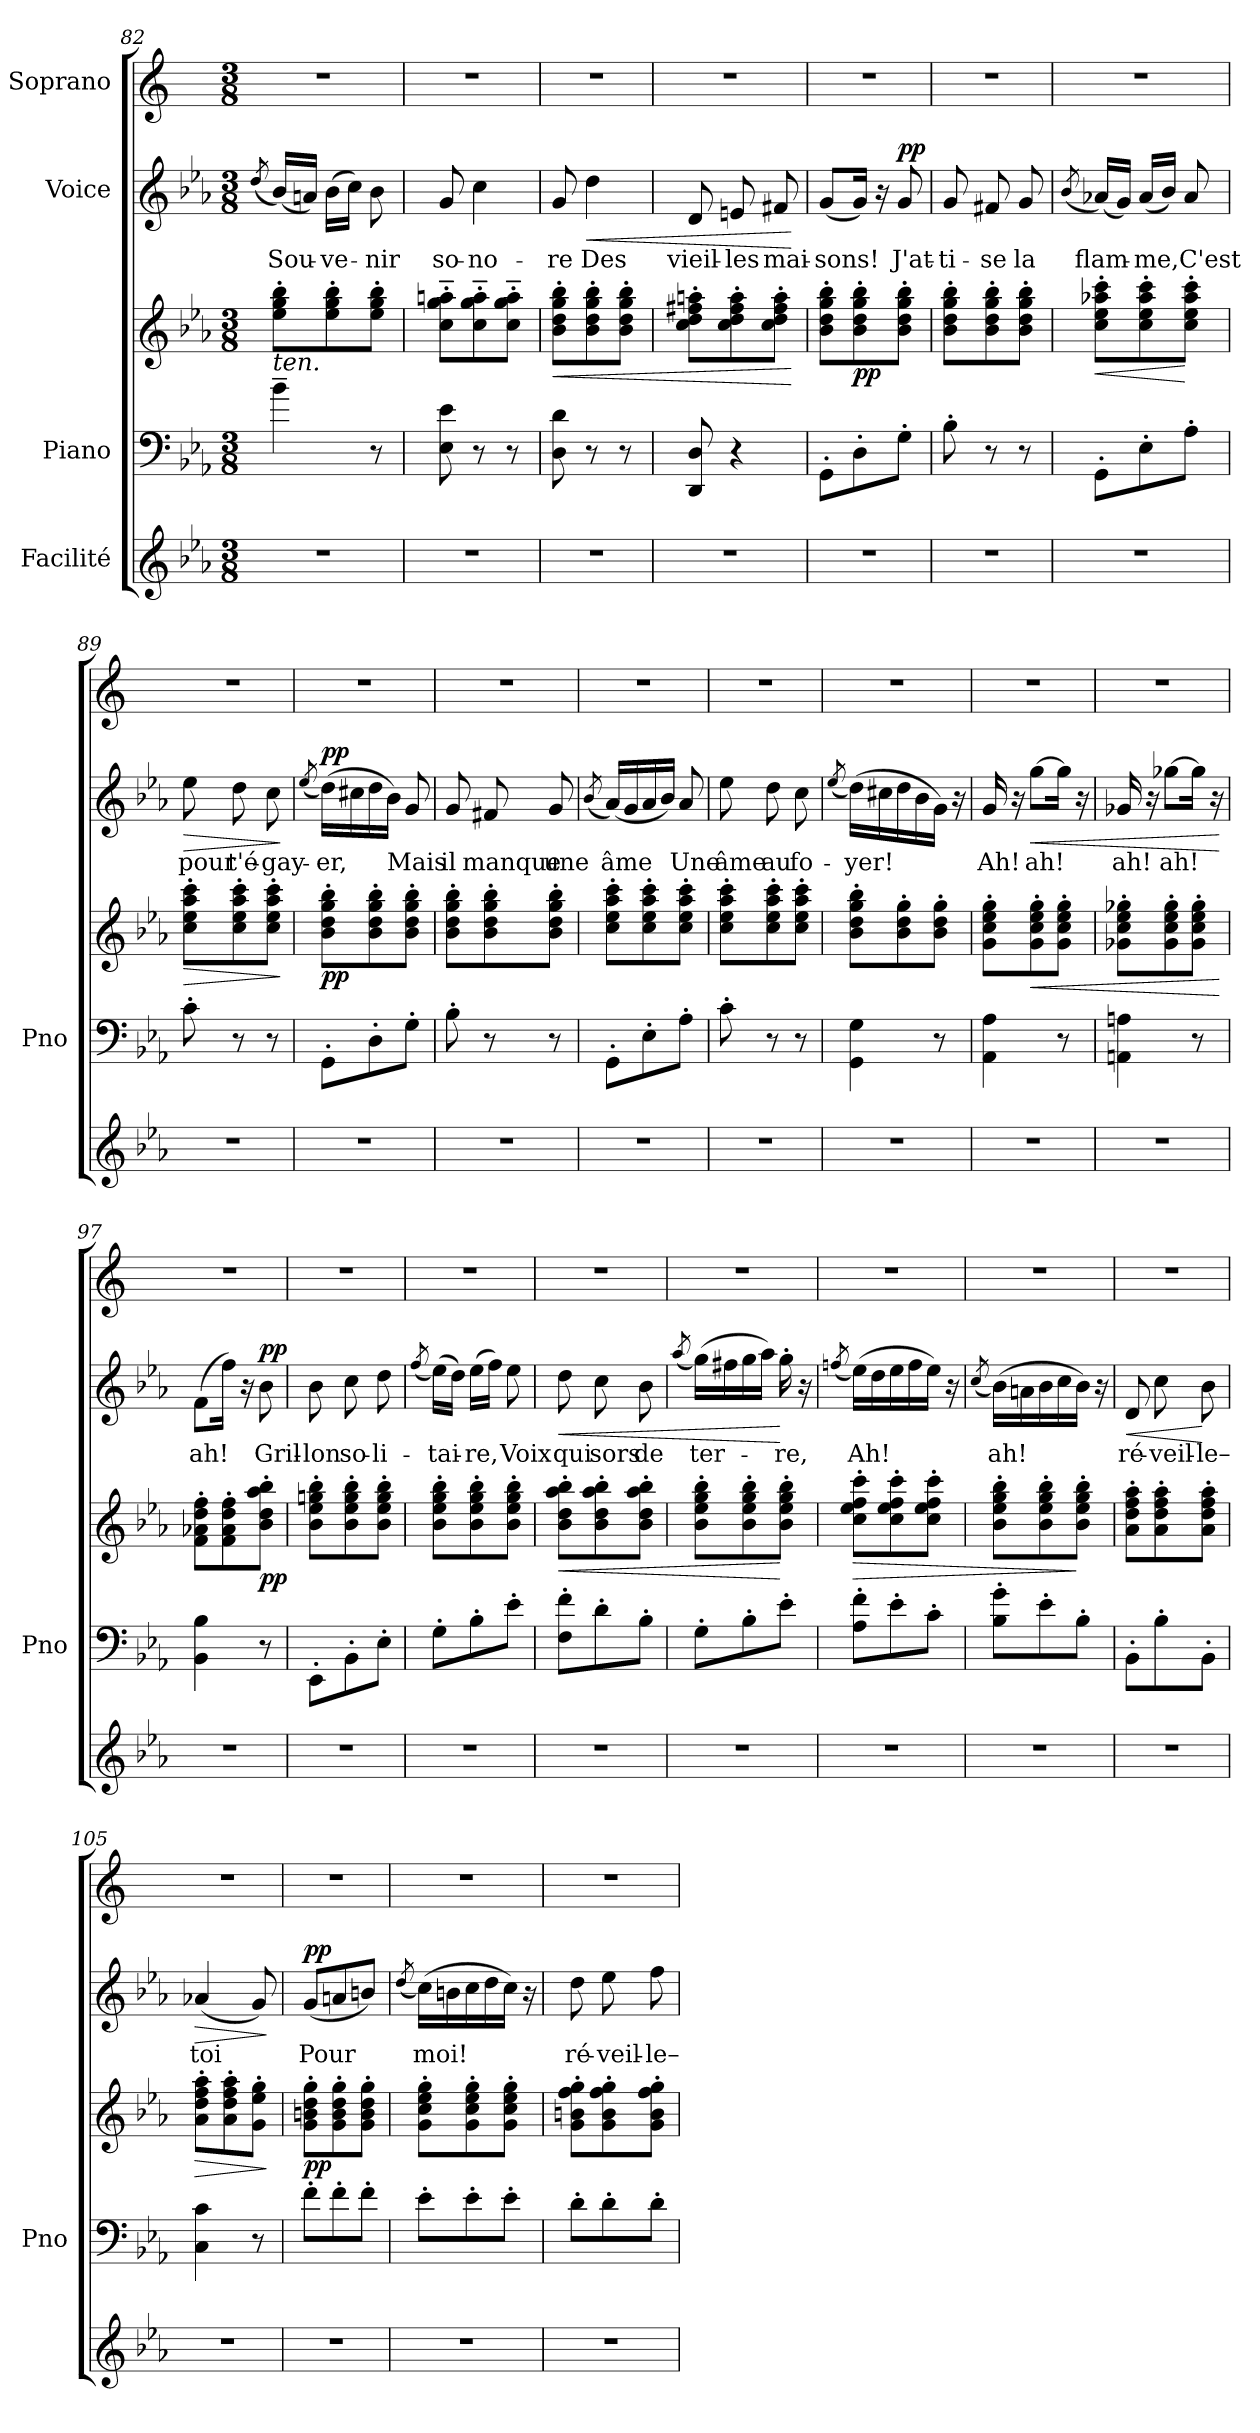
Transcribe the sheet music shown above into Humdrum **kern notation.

**kern	**kern	**kern	**dynam	**kern	**text	**dynam	**kern
*part4	*part3	*part3	*part3	*part2	*part2	*part2	*part1
*staff5	*staff4	*staff3	*staff3/4	*staff2	*staff2	*staff2	*staff1
*I"Facilité	*I"Piano	*	*	*I"Voice	*	*	*I"Soprano
*	*I'Pno	*	*	*	*	*	*
*clefG2	*clefF4	*clefG2	*	*clefG2	*	*	*clefG2
*k[b-e-a-]	*k[b-e-a-]	*k[b-e-a-]	*	*k[b-e-a-]	*	*	*k[]
*M3/8	*M3/8	*M3/8	*	*M3/8	*	*	*M3/8
=82	=82	=82	=82	=82	=82	=82	=82
.	.	.	.	(8qdd/	.	.	.
!	!LO:TX:a:i:t=ten.	!	!	!	!	!	!
!	!	!	!	!	!LO:LY:b	!	!
4.r	4b-~\	8ee-\' 8gg\' 8bb-\'L	.	(16b-/LL)	Sou-	.	4.r
.	.	.	.	16an/JJ)	.	.	.
!	!	!	!	!	!LO:LY:b	!	!
.	.	8ee-\' 8gg\' 8bb-\'	.	(16b-\LL	-ve-	.	.
.	.	.	.	16cc\JJ)	.	.	.
!	!	!	!	!	!LO:LY:b	!	!
.	8r	8ee-\' 8gg\' 8bb-\'J	.	8b-\	-nir	.	.
!!LO:LB:g=z
=83	=83	=83	=83	=83	=83	=83	=83
!	!	!	!	!	!LO:LY:b	!	!
4.r	8E-\ 8e-\	8cc\'~ 8gg\'~ 8aan\'~L	.	8g/	so-	.	4.r
!	!	!	!	!	!LO:LY:b	!	!
.	8r	8cc\'~ 8gg\'~ 8aa\'~	.	4cc\	-no-	.	.
.	8r	8cc\'~ 8gg\'~ 8aa\'~J	.	.	.	.	.
=84	=84	=84	=84	=84	=84	=84	=84
!	!	!	!LO:HP:b	!	!LO:LY:b	!	!
4.r	8D\ 8d\	8b-\' 8dd\' 8gg\' 8bb-\'L	<	8g/	-re	.	4.r
!	!	!	!	!	!LO:LY:b	!LO:HP:b	!
.	8r	8b-\' 8dd\' 8gg\' 8bb-\'	.	4dd\	Des	<	.
.	8r	8b-\' 8dd\' 8gg\' 8bb-\'J	.	.	.	.	.
=85	=85	=85	=85	=85	=85	=85	=85
!	!	!	!	!	!LO:LY:b	!	!
4.r	8DD/ 8D/	8cc\' 8dd\' 8ff#X\' 8aan\'L	.	8d/	vieil-	.	4.r
!	!	!	!	!	!LO:LY:b	!	!
.	4r	8cc\' 8dd\' 8ff#\' 8aa\'	.	8en/	-les	.	.
!	!	!	!	!	!LO:LY:b	!	!
.	.	8cc\' 8dd\' 8ff#\' 8aa\'J	.	8f#X/	mai-	.	.
.	.	.	[	.	.	[	.
=86	=86	=86	=86	=86	=86	=86	=86
!	!	!	!	!	!LO:LY:b	!	!
4.r	8GG'\L	8b-\' 8dd\' 8gg\' 8bb-\'L	.	(8g/L	-sons!	.	4.r
!	!	!	!LO:DY:b	!	!	!	!
.	8D'\	8b-\' 8dd\' 8gg\' 8bb-\'	pp	16g/Jk)	.	.	.
.	.	.	.	16r	.	.	.
!	!	!	!	!	!LO:LY:b	!LO:DY:a	!
.	8G'\J	8b-\' 8dd\' 8gg\' 8bb-\'J	.	8g/	J'at-	pp	.
=87	=87	=87	=87	=87	=87	=87	=87
!	!	!	!	!	!LO:LY:b	!	!
4.r	8B-'\	8b-\' 8dd\' 8gg\' 8bb-\'L	.	8g/	-ti-	.	4.r
!	!	!	!	!	!LO:LY:b	!	!
.	8r	8b-\' 8dd\' 8gg\' 8bb-\'	.	8f#X/	-se	.	.
!	!	!	!	!	!LO:LY:b	!	!
.	8r	8b-\' 8dd\' 8gg\' 8bb-\'J	.	8g/	la	.	.
=88	=88	=88	=88	=88	=88	=88	=88
.	.	.	.	(8qb-/	.	.	.
!	!	!	!LO:HP:b	!	!LO:LY:b	!	!
4.r	8GG'\L	8cc\' 8ee-\' 8aa-X\' 8ccc\'L	<	(16a-X/LL)	flam-	.	4.r
.	.	.	.	16g/JJ)	.	.	.
!	!	!	!	!	!LO:LY:b	!	!
.	8E-'\	8cc\' 8ee-\' 8aa-\' 8ccc\'	.	(16a-/LL	-me,	.	.
.	.	.	.	16b-/JJ)	.	.	.
!	!	!	!	!	!LO:LY:b	!	!
.	8A-'\J	8cc\' 8ee-\' 8aa-\' 8ccc\'J	[	8a-/	C'est	.	.
!!LO:LB:g=z
=89	=89	=89	=89	=89	=89	=89	=89
!	!	!	!LO:HP:b	!	!LO:LY:b	!LO:HP:b	!
!	!	!	!LO:DY:n=1:b	!	!	!LO:DY:n=1:a	!
4.r	8c'\	8cc\' 8ee-\' 8aa-\' 8ccc\'L	> other-dynamics	8ee-\	pour	> other-dynamics	4.r
!	!	!	!	!	!LO:LY:b	!	!
.	8r	8cc\' 8ee-\' 8aa-\' 8ccc\'	.	8dd\	t'é-	.	.
!	!	!	!	!	!LO:LY:b	!	!
.	8r	8cc\' 8ee-\' 8aa-\' 8ccc\'J	.	8cc\	-gay-	.	.
.	.	.	]	.	.	]	.
=90	=90	=90	=90	=90	=90	=90	=90
.	.	.	.	(8qee-/	.	.	.
!	!	!	!LO:DY:b	!	!LO:LY:b	!LO:DY:a	!
4.r	8GG'\L	8b-\' 8dd\' 8gg\' 8bb-\'L	pp	(16dd\LL)	-er,	pp	4.r
.	.	.	.	16cc#X\	.	.	.
.	8D'\	8b-\' 8dd\' 8gg\' 8bb-\'	.	16dd\	.	.	.
.	.	.	.	16b-\JJ)	.	.	.
!	!	!	!	!	!LO:LY:b	!	!
.	8G'\J	8b-\' 8dd\' 8gg\' 8bb-\'J	.	8g/	Mais	.	.
=91	=91	=91	=91	=91	=91	=91	=91
!	!	!	!	!	!LO:LY:b	!	!
4.r	8B-'\	8b-\' 8dd\' 8gg\' 8bb-\'L	.	8g/	il	.	4.r
!	!	!	!	!	!LO:LY:b	!	!
.	8r	8b-\' 8dd\' 8gg\' 8bb-\'	.	8f#X/	manque	.	.
!	!	!	!	!	!LO:LY:b	!	!
.	8r	8b-\' 8dd\' 8gg\' 8bb-\'J	.	8g/	une	.	.
=92	=92	=92	=92	=92	=92	=92	=92
.	.	.	.	(8qb-/	.	.	.
!	!	!	!	!	!LO:LY:b	!	!
4.r	8GG'\L	8cc\' 8ee-\' 8aa-\' 8ccc\'L	.	(16a-/LL)	âme	.	4.r
.	.	.	.	16g/	.	.	.
.	8E-'\	8cc\' 8ee-\' 8aa-\' 8ccc\'	.	16a-/	.	.	.
.	.	.	.	16b-/JJ)	.	.	.
!	!	!	!	!	!LO:LY:b	!	!
.	8A-'\J	8cc\' 8ee-\' 8aa-\' 8ccc\'J	.	8a-/	Une	.	.
=93	=93	=93	=93	=93	=93	=93	=93
!	!	!	!	!	!LO:LY:b	!	!
4.r	8c'\	8cc\' 8ee-\' 8aa-\' 8ccc\'L	.	8ee-\	âme	.	4.r
!	!	!	!	!	!LO:LY:b	!	!
.	8r	8cc\' 8ee-\' 8aa-\' 8ccc\'	.	8dd\	au	.	.
!	!	!	!	!	!LO:LY:b	!	!
.	8r	8cc\' 8ee-\' 8aa-\' 8ccc\'J	.	8cc\	fo-	.	.
=94	=94	=94	=94	=94	=94	=94	=94
.	.	.	.	(8qee-/	.	.	.
!	!	!	!	!	!LO:LY:b	!	!
4.r	4GG\ 4G\	8b-\' 8dd\' 8gg\' 8bb-\'L	.	(16dd\LL)	-yer!	.	4.r
.	.	.	.	16cc#X\	.	.	.
.	.	8b-\' 8dd\' 8gg\'	.	16dd\	.	.	.
.	.	.	.	16b-\	.	.	.
.	8r	8b-\' 8dd\' 8gg\'J	.	16g\JJ)	.	.	.
.	.	.	.	16r	.	.	.
!!LO:LB:g=z
=95	=95	=95	=95	=95	=95	=95	=95
!	!	!	!	!	!LO:LY:b	!	!
4.r	4AA-\ 4A-\	8g\' 8cc\' 8ee-\' 8gg\'L	.	16g/	Ah!	.	4.r
.	.	.	.	16r	.	.	.
!	!	!	!LO:HP:b	!	!LO:LY:b	!LO:HP:b	!
.	.	8g\' 8cc\' 8ee-\' 8gg\'	<	[8gg\L	ah!	<	.
.	8r	8g\' 8cc\' 8ee-\' 8gg\'J	.	16gg\Jk]	.	.	.
.	.	.	.	16r	.	.	.
=96	=96	=96	=96	=96	=96	=96	=96
!	!	!	!	!	!LO:LY:b	!	!
4.r	4AAn\ 4An\	8g-X\' 8cc\' 8ee-\' 8gg-X\'L	.	16g-X/	ah!	.	4.r
.	.	.	.	16r	.	.	.
!	!	!	!	!	!LO:LY:b	!	!
.	.	8g-\' 8cc\' 8ee-\' 8gg-\'	.	[8gg-X\L	ah!	.	.
.	8r	8g-\' 8cc\' 8ee-\' 8gg-\'J	.	16gg-\Jk]	.	.	.
.	.	.	.	16r	.	.	.
.	.	.	[	.	.	[	.
=97	=97	=97	=97	=97	=97	=97	=97
!	!	!	!	!	!LO:LY:b	!	!
4.r	4BB-\ 4B-\	8f\' 8a-X\' 8dd\' 8ff\'L	.	(8f\L	ah!	.	4.r
.	.	8f\' 8a-\' 8dd\' 8ff\'	.	16ff\Jk)	.	.	.
.	.	.	.	16r	.	.	.
!	!	!	!LO:DY:b	!	!LO:LY:b	!LO:DY:a	!
.	8r	8b-\' 8dd\' 8aa-\' 8bb-\'J	pp	8b-\	Gril-	pp	.
=98	=98	=98	=98	=98	=98	=98	=98
!	!	!	!	!	!LO:LY:b	!	!
4.r	8EE-'\L	8b-\' 8ee-\' 8ggn\' 8bb-\'L	.	8b-\	-lon	.	4.r
!	!	!	!	!	!LO:LY:b	!	!
.	8BB-'\	8b-\' 8ee-\' 8gg\' 8bb-\'	.	8cc\	so-	.	.
!	!	!	!	!	!LO:LY:b	!	!
.	8E-'\J	8b-\' 8ee-\' 8gg\' 8bb-\'J	.	8dd\	-li-	.	.
=99	=99	=99	=99	=99	=99	=99	=99
.	.	.	.	(8qff/	.	.	.
!	!	!	!	!	!LO:LY:b	!	!
4.r	8G'\L	8b-\' 8ee-\' 8gg\' 8bb-\'L	.	(16ee-\LL)	tai-	.	4.r
.	.	.	.	16dd\JJ)	.	.	.
!	!	!	!	!	!LO:LY:b	!	!
.	8B-'\	8b-\' 8ee-\' 8gg\' 8bb-\'	.	(16ee-\LL	-re,	.	.
.	.	.	.	16ff\JJ)	.	.	.
!	!	!	!	!	!LO:LY:b	!	!
.	8e-'\J	8b-\' 8ee-\' 8gg\' 8bb-\'J	.	8ee-\	Voix	.	.
=100	=100	=100	=100	=100	=100	=100	=100
!	!	!	!LO:HP:b	!	!LO:LY:b	!LO:HP:b	!
4.r	8F\' 8f\'L	8b-\' 8dd\' 8aa-\' 8bb-\'L	<	8dd\	qui	<	4.r
!	!	!	!	!	!LO:LY:b	!	!
.	8d'\	8b-\' 8dd\' 8aa-\' 8bb-\'	.	8cc\	sors	.	.
!	!	!	!	!	!LO:LY:b	!	!
.	8B-'\J	8b-\' 8dd\' 8aa-\' 8bb-\'J	.	8b-\	de	.	.
!!LO:PB:g=z
=101	=101	=101	=101	=101	=101	=101	=101
.	.	.	.	(8qaa-/	.	.	.
!	!	!	!	!	!LO:LY:b	!	!
4.r	8G'\L	8b-\' 8ee-\' 8gg\' 8bb-\'L	.	(16gg\LL)	ter-	.	4.r
.	.	.	.	16ff#X\	.	.	.
.	8B-'\	8b-\' 8ee-\' 8gg\' 8bb-\'	.	16gg\	.	.	.
.	.	.	.	16aa-\JJ)	.	.	.
!	!	!	!	!	!LO:LY:b	!	!
.	8e-'\J	8b-\' 8ee-\' 8gg\' 8bb-\'J	[	16gg'\	-re,	[	.
.	.	.	.	16r	.	.	.
=102	=102	=102	=102	=102	=102	=102	=102
.	.	.	.	(8qffn/	.	.	.
!	!	!	!LO:HP:b	!	!LO:LY:b	!	!
4.r	8A-\' 8f\'L	8cc\' 8ee-\' 8ff\' 8ccc\'L	>	(16ee-\LL)	Ah!	.	4.r
.	.	.	.	16dd\	.	.	.
.	8e-'\	8cc\' 8ee-\' 8ff\' 8ccc\'	.	16ee-\	.	.	.
.	.	.	.	16ff\	.	.	.
.	8c'\J	8cc\' 8ee-\' 8ff\' 8ccc\'J	.	16ee-\JJ)	.	.	.
.	.	.	.	16r	.	.	.
=103	=103	=103	=103	=103	=103	=103	=103
.	.	.	.	(8qcc/	.	.	.
!	!	!	!	!	!LO:LY:b	!	!
4.r	8B-\' 8g\'L	8b-\' 8ee-\' 8gg\' 8bb-\'L	.	(16b-\LL)	-ah!	.	4.r
.	.	.	.	16an\	.	.	.
.	8e-'\	8b-\' 8ee-\' 8gg\' 8bb-\'	.	16b-\	.	.	.
.	.	.	.	16cc\	.	.	.
.	8B-'\J	8b-\' 8ee-\' 8gg\' 8bb-\'J	]	16b-\JJ)	.	.	.
.	.	.	.	16r	.	.	.
=104	=104	=104	=104	=104	=104	=104	=104
!	!	!	!	!	!LO:LY:b	!LO:HP:b	!
4.r	8BB-'\L	8a-\' 8dd\' 8ff\' 8aa-\'L	.	8d/	ré-	<	4.r
!	!	!	!	!	!LO:LY:b	!	!
.	8B-'\	8a-\' 8dd\' 8ff\' 8aa-\'	.	8cc\	-veil-	.	.
!	!	!	!	!	!LO:LY:b	!	!
.	8BB-'\J	8a-\' 8dd\' 8ff\' 8aa-\'J	.	8b-\	-le–	[	.
=105	=105	=105	=105	=105	=105	=105	=105
!	!	!	!LO:HP:b	!	!LO:LY:b	!LO:HP:b	!
4.r	4C\ 4c\	8a-\' 8dd\' 8ff\' 8aa-\'L	>	(4a-X/	toi	>	4.r
.	.	8a-\' 8dd\' 8ff\' 8aa-\'	.	.	.	.	.
.	8r	8g\' 8ee-\' 8gg\'J	.	8g/)	.	.	.
.	.	.	]	.	.	]	.
=106	=106	=106	=106	=106	=106	=106	=106
!	!	!	!LO:DY:b	!	!LO:LY:b	!LO:DY:a	!
4.r	8f'\L	8g\' 8bn\' 8dd\' 8gg\'L	pp	(8g/L	Pour	pp	4.r
.	8f'\	8g\' 8b\' 8dd\' 8gg\'	.	8an/	.	.	.
.	8f'\J	8g\' 8b\' 8dd\' 8gg\'J	.	8bn/J)	.	.	.
!!LO:LB:g=z
=107	=107	=107	=107	=107	=107	=107	=107
.	.	.	.	(8qdd/	.	.	.
!	!	!	!	!	!LO:LY:b	!	!
4.r	8e-'\L	8g\' 8cc\' 8ee-\' 8gg\'L	.	(16cc\LL)	moi!	.	4.r
.	.	.	.	16bn\	.	.	.
.	8e-'\	8g\' 8cc\' 8ee-\' 8gg\'	.	16cc\	.	.	.
.	.	.	.	16dd\	.	.	.
.	8e-'\J	8g\' 8cc\' 8ee-\' 8gg\'J	.	16cc\JJ)	.	.	.
.	.	.	.	16r	.	.	.
=108	=108	=108	=108	=108	=108	=108	=108
!	!	!	!	!	!LO:LY:b	!	!
4.r	8d'\L	8g\' 8bn\' 8ff\' 8gg\'L	.	8dd\	ré-	.	4.r
!	!	!	!	!	!LO:LY:b	!	!
.	8d'\	8g\' 8b\' 8ff\' 8gg\'	.	8ee-\	-veil-	.	.
!	!	!	!	!	!LO:LY:b	!	!
.	8d'\J	8g\' 8b\' 8ff\' 8gg\'J	.	8ff\	-le–	.	.
=	=	=	=	=	=	=	=
*-	*-	*-	*-	*-	*-	*-	*-
